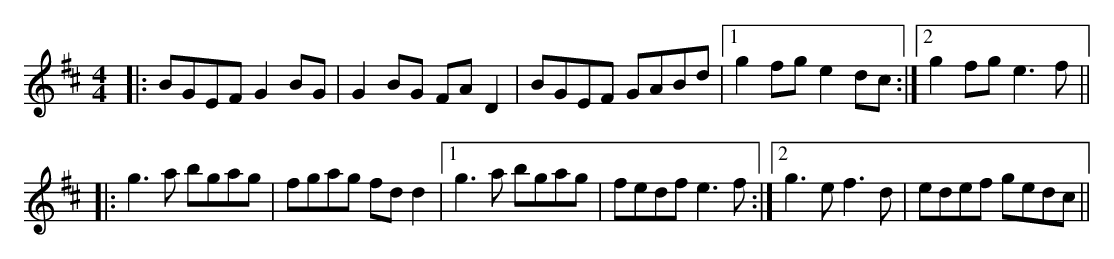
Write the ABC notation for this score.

X:1
M:4/4
K:Edor
|:BGEF G2 BG|G2 BG FA D2|BGEF GABd|1 g2fg e2dc:|2 g2fg e3f||
|:g3a bgag|fgag fdd2|1 g3a bgag|fedf e3f:|2 g3e f3d|edef gedc||
